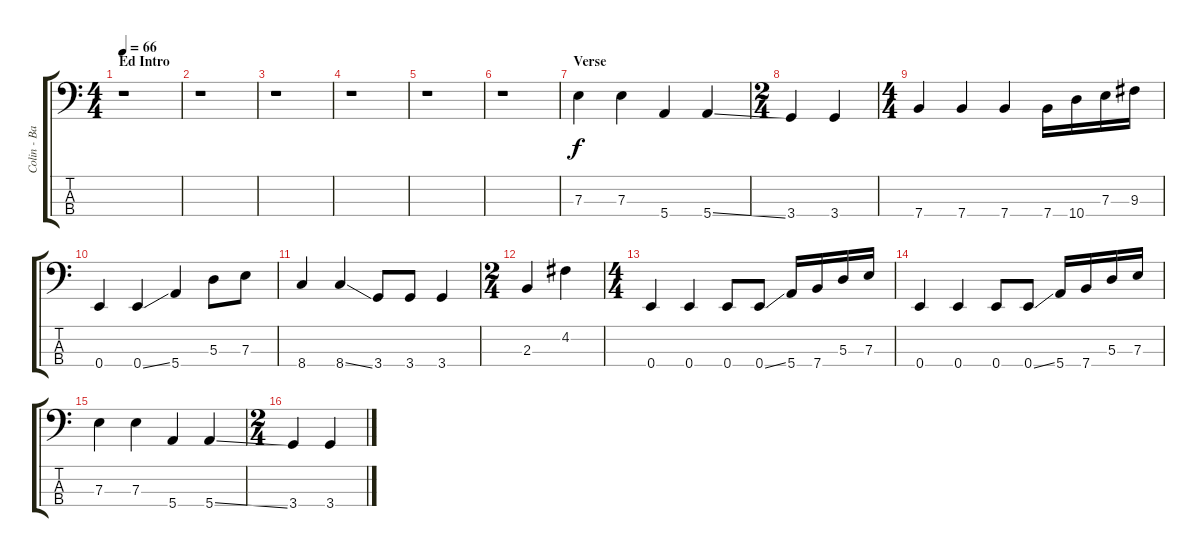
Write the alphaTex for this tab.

\track ("Colin - Bass" "Colin - Ba") {instrument electricbassfinger}
\staff {score tabs}
\tuning (G2 D2 A1 E1) {hide}
\ts (4 4)
\section ("" "Ed Intro")
\tempo 66
\clef f4
\ks c
r.1{dy f instrument electricbassfinger} |
r.1 |
r.1 |
r.1 |
r.1 |
r.1 |
\section ("" "Verse")
7.3.4 7.3.4 5.4.4 5.4{ss}.4 |
\ts (2 4)
3.4.4 3.4.4 |
\ts (4 4)
7.4.4 7.4.4 7.4.4 7.4.16 10.4.16 7.3.16 9.3.16 |
0.4.4 0.4{ss}.4 5.4.4 5.3.8 7.3.8 |
8.4.4 8.4{ss}.4 3.4.8 3.4.8 3.4.4 |
\ts (2 4)
2.3.4 4.2.4 |
\ts (4 4)
0.4.4 0.4.4 0.4.8 0.4{ss}.8 5.4.16 7.4.16 5.3.16 7.3.16 |
0.4.4 0.4.4 0.4.8 0.4{ss}.8 5.4.16 7.4.16 5.3.16 7.3.16 |
7.3.4 7.3.4 5.4.4 5.4{ss}.4 |
\ts (2 4)
3.4.4 3.4.4
